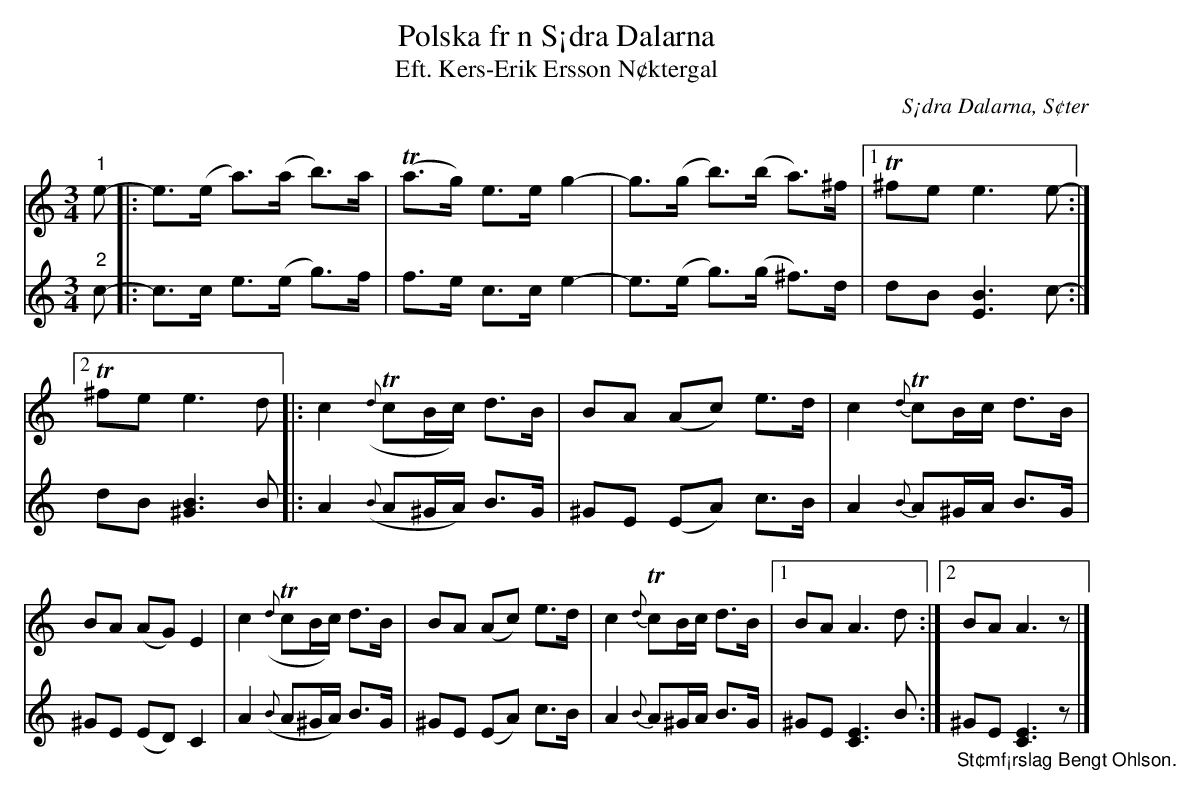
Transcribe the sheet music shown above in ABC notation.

X:1
T:Polska fr n S¡dra Dalarna
T:Eft. Kers-Erik Ersson N¢ktergal
O:S¡dra Dalarna, S¢ter
Q:90
L:1/8
M:3/4
K:Am
V:1
"^1" e- |: e>(e a>)(a b>)a | T(a>g) e>e g2- | g>(g b>)(b a>)^f |1 T^fe e3 e- :|2
 T^fe e3 d |: c2({d} TcB/c/) d>B | BA (Ac) e>d | c2{d} TcB/c/ d>B | BA (AG) E2 |
c2({d} TcB/c/) d>B | BA (Ac) e>d | c2{d} TcB/c/ d>B |1 BA A3 d :|2 BA A3 z |]
V:2
"^2" c-  |:  c>c e>(e g>)f  |  f>e c>c e2-  |  e>(e g>)(g ^f>)d  |1  dB [EB]3 c-  :|2  dB [^GB]3 B  |:
A2({B} A^G/A/) B>G  |  ^GE (EA) c>B  |  A2{B} A^G/A/ B>G  |  ^GE (ED) C2  |  A2({B} A^G/A/) B>G  |
^GE (EA) c>B  |  A2{B} A^G/A/ B>G  |1  ^GE [CE]3 B  :|2 "_St¢mf¡rslag Bengt Ohlson." ^GE [CE]3 z  |]
